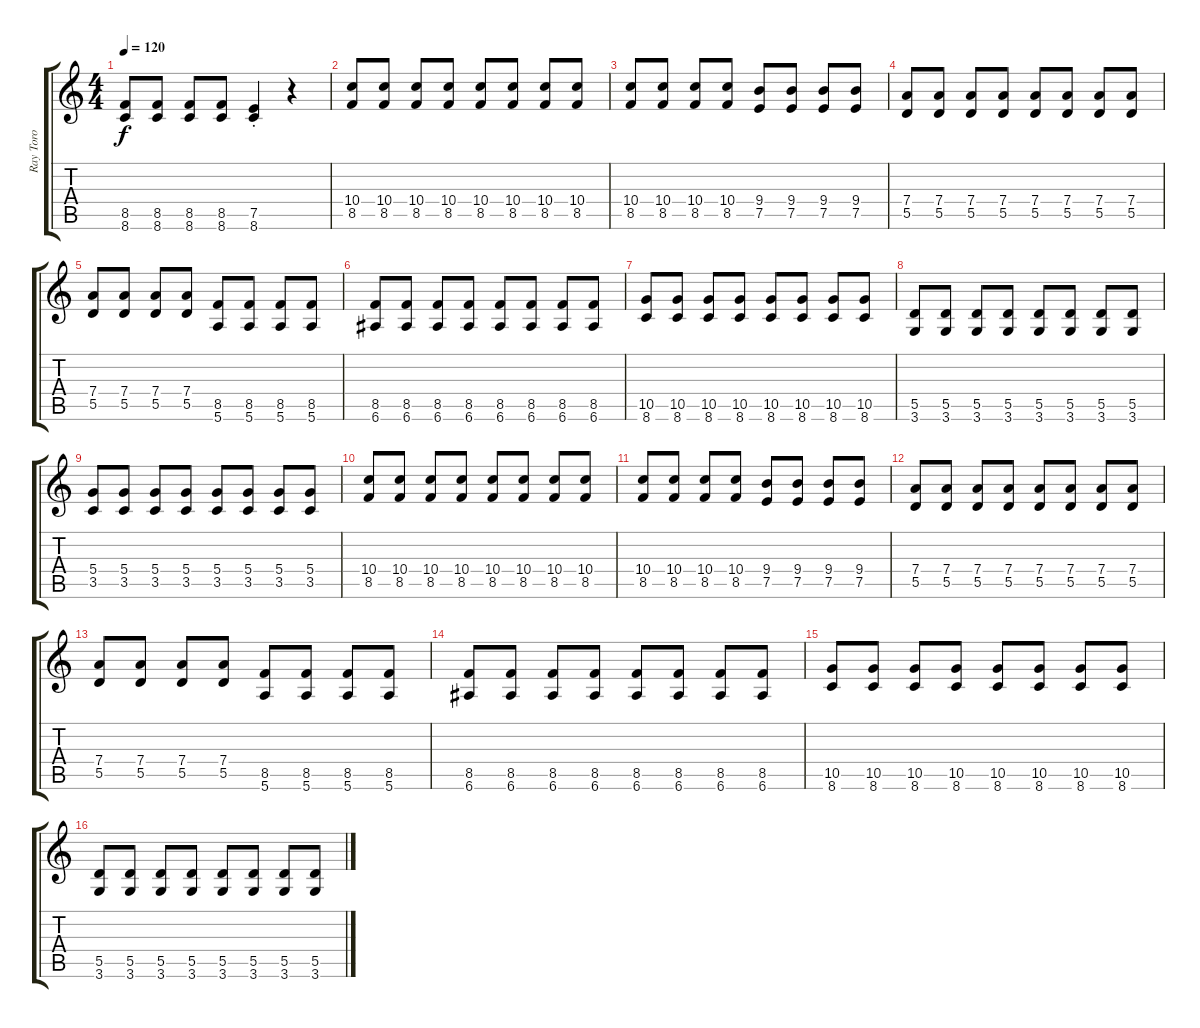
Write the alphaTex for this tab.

\track ("Ray Toro" "Ray Toro") {instrument overdrivenguitar}
\staff {score tabs}
\tuning (E4 B3 G3 D3 A2 E2) {hide}
\ts (4 4)
\tempo 120
\clef g2
\ks c
(8.5 8.6).8{dy f} (8.5 8.6).8 (8.5 8.6).8 (8.5 8.6).8 (7.5{st} 8.6{st}).4 r.4 |
(10.4 8.5).8 (10.4 8.5).8 (10.4 8.5).8 (10.4 8.5).8 (10.4 8.5).8 (10.4 8.5).8 (10.4 8.5).8 (10.4 8.5).8 |
(10.4 8.5).8 (10.4 8.5).8 (10.4 8.5).8 (10.4 8.5).8 (9.4 7.5).8 (9.4 7.5).8 (9.4 7.5).8 (9.4 7.5).8 |
(7.4 5.5).8 (7.4 5.5).8 (7.4 5.5).8 (7.4 5.5).8 (7.4 5.5).8 (7.4 5.5).8 (7.4 5.5).8 (7.4 5.5).8 |
(7.4 5.5).8 (7.4 5.5).8 (7.4 5.5).8 (7.4 5.5).8 (8.5 5.6).8 (8.5 5.6).8 (8.5 5.6).8 (8.5 5.6).8 |
(8.5 6.6).8 (8.5 6.6).8 (8.5 6.6).8 (8.5 6.6).8 (8.5 6.6).8 (8.5 6.6).8 (8.5 6.6).8 (8.5 6.6).8 |
(10.5 8.6).8 (10.5 8.6).8 (10.5 8.6).8 (10.5 8.6).8 (10.5 8.6).8 (10.5 8.6).8 (10.5 8.6).8 (10.5 8.6).8 |
(5.5 3.6).8 (5.5 3.6).8 (5.5 3.6).8 (5.5 3.6).8 (5.5 3.6).8 (5.5 3.6).8 (5.5 3.6).8 (5.5 3.6).8 |
(5.4 3.5).8 (5.4 3.5).8 (5.4 3.5).8 (5.4 3.5).8 (5.4 3.5).8 (5.4 3.5).8 (5.4 3.5).8 (5.4 3.5).8 |
(10.4 8.5).8 (10.4 8.5).8 (10.4 8.5).8 (10.4 8.5).8 (10.4 8.5).8 (10.4 8.5).8 (10.4 8.5).8 (10.4 8.5).8 |
(10.4 8.5).8 (10.4 8.5).8 (10.4 8.5).8 (10.4 8.5).8 (9.4 7.5).8 (9.4 7.5).8 (9.4 7.5).8 (9.4 7.5).8 |
(7.4 5.5).8 (7.4 5.5).8 (7.4 5.5).8 (7.4 5.5).8 (7.4 5.5).8 (7.4 5.5).8 (7.4 5.5).8 (7.4 5.5).8 |
(7.4 5.5).8 (7.4 5.5).8 (7.4 5.5).8 (7.4 5.5).8 (8.5 5.6).8 (8.5 5.6).8 (8.5 5.6).8 (8.5 5.6).8 |
(8.5 6.6).8 (8.5 6.6).8 (8.5 6.6).8 (8.5 6.6).8 (8.5 6.6).8 (8.5 6.6).8 (8.5 6.6).8 (8.5 6.6).8 |
(10.5 8.6).8 (10.5 8.6).8 (10.5 8.6).8 (10.5 8.6).8 (10.5 8.6).8 (10.5 8.6).8 (10.5 8.6).8 (10.5 8.6).8 |
(5.5 3.6).8 (5.5 3.6).8 (5.5 3.6).8 (5.5 3.6).8 (5.5 3.6).8 (5.5 3.6).8 (5.5 3.6).8 (5.5 3.6).8
